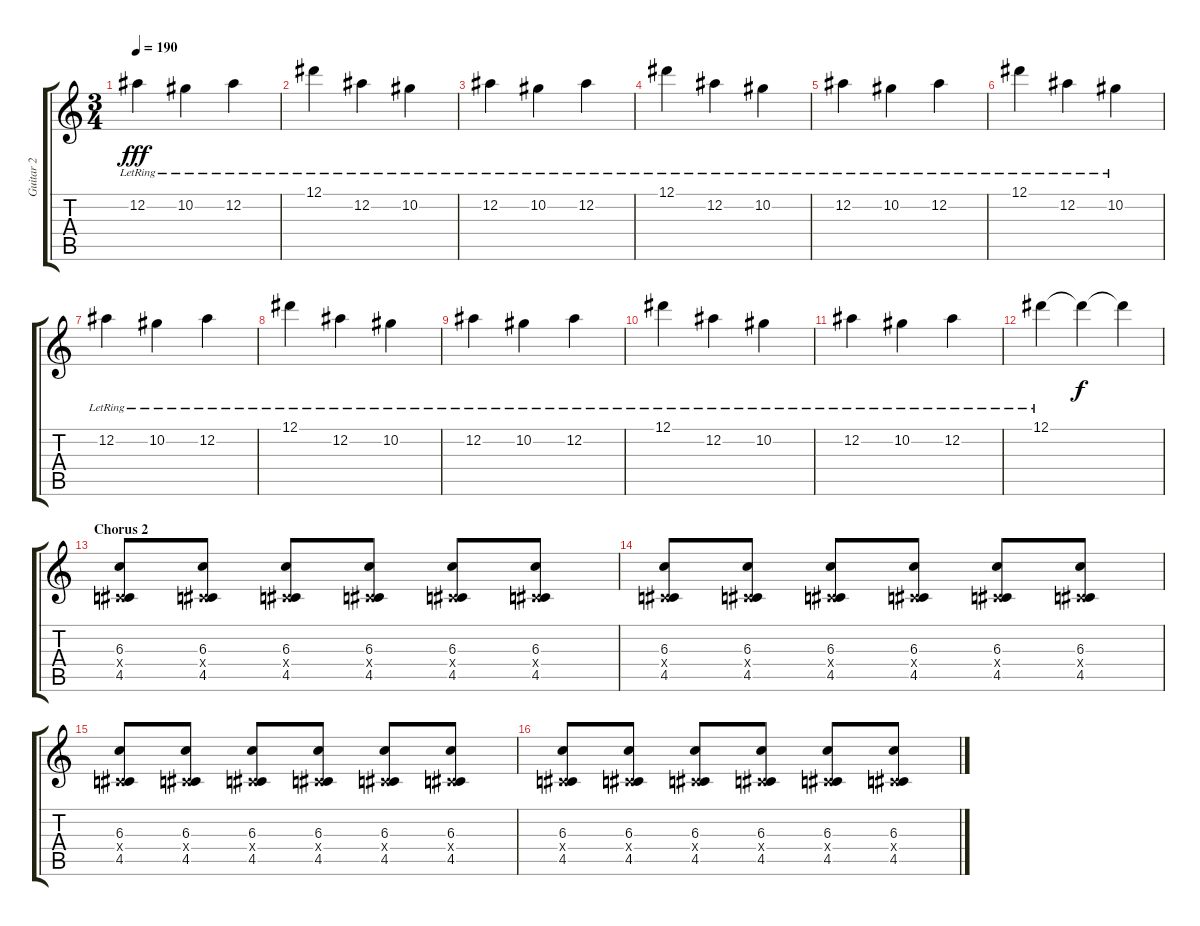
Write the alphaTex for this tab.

\track ("Guitar 2" "Guitar 2") {instrument electricguitarclean}
\staff {score tabs}
\tuning (Eb4 Bb3 Gb3 Db3 Ab2 Db2) {hide}
\ts (3 4)
\tempo 190
\clef g2
\ks c
12.2{lr}.4{dy fff} 10.2{lr}.4 12.2{lr}.4 |
12.1{lr}.4 12.2{lr}.4 10.2{lr}.4 |
12.2{lr}.4 10.2{lr}.4 12.2{lr}.4 |
12.1{lr}.4 12.2{lr}.4 10.2{lr}.4 |
12.2{lr}.4 10.2{lr}.4 12.2{lr}.4 |
12.1{lr}.4 12.2{lr}.4 10.2{lr}.4 |
12.2{lr}.4 10.2{lr}.4 12.2{lr}.4 |
12.1{lr}.4 12.2{lr}.4 10.2{lr}.4 |
12.2{lr}.4 10.2{lr}.4 12.2{lr}.4 |
12.1{lr}.4 12.2{lr}.4 10.2{lr}.4 |
12.2{lr}.4 10.2{lr}.4 12.2{lr}.4 |
12.1{lr}.4 12.1{t}.4{dy f} 12.1{t}.4 |
\section ("" "Chorus 2")
(6.3 0.4{x} 4.5).8{instrument distortionguitar} (6.3 0.4{x} 4.5).8 (6.3 0.4{x} 4.5).8 (6.3 0.4{x} 4.5).8 (6.3 0.4{x} 4.5).8 (6.3 0.4{x} 4.5).8 |
(6.3 0.4{x} 4.5).8 (6.3 0.4{x} 4.5).8 (6.3 0.4{x} 4.5).8 (6.3 0.4{x} 4.5).8 (6.3 0.4{x} 4.5).8 (6.3 0.4{x} 4.5).8 |
(6.3 0.4{x} 4.5).8 (6.3 0.4{x} 4.5).8 (6.3 0.4{x} 4.5).8 (6.3 0.4{x} 4.5).8 (6.3 0.4{x} 4.5).8 (6.3 0.4{x} 4.5).8 |
(6.3 0.4{x} 4.5).8 (6.3 0.4{x} 4.5).8 (6.3 0.4{x} 4.5).8 (6.3 0.4{x} 4.5).8 (6.3 0.4{x} 4.5).8 (6.3 0.4{x} 4.5).8
